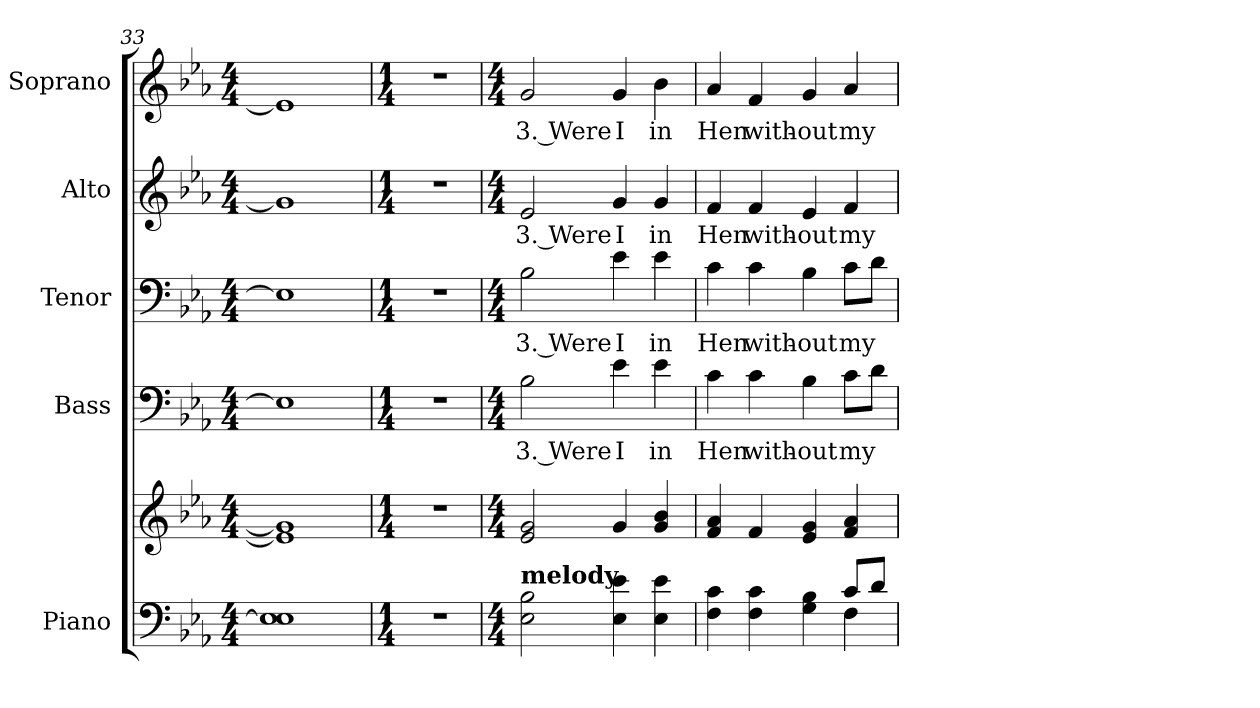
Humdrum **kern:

**kern	**kern	**kern	**text	**kern	**text	**kern	**text	**kern	**text
*part5	*part5	*part4	*part4	*part3	*part3	*part2	*part2	*part1	*part1
*staff6	*staff5	*staff4	*staff4	*staff3	*staff3	*staff2	*staff2	*staff1	*staff1
*I"Piano	*	*I"Bass	*	*I"Tenor	*	*I"Alto	*	*I"Soprano	*
*I'Pno.	*	*I'B.	*	*I'T.	*	*I'A.	*	*I'S.	*
*clefF4	*clefG2	*clefF4	*	*clefF4	*	*clefG2	*	*clefG2	*
*k[b-e-a-]	*k[b-e-a-]	*k[b-e-a-]	*	*k[b-e-a-]	*	*k[b-e-a-]	*	*k[b-e-a-]	*
*E-:	*E-:	*E-:	*	*E-:	*	*E-:	*	*E-:	*
*M4/4	*M4/4	*M4/4	*	*M4/4	*	*M4/4	*	*M4/4	*
=33	=33	=33	=33	=33	=33	=33	=33	=33	=33
1E-i] 1E-i	1e-i] 1gi]	1E-i]	.	1E-i]	.	1gi]	.	1e-i]	.
=34	=34	=34	=34	=34	=34	=34	=34	=34	=34
*M1/4	*M1/4	*M1/4	*	*M1/4	*	*M1/4	*	*M1/4	*
!LO:N:vis=1	!LO:N:vis=1	!LO:N:vis=1	!	!LO:N:vis=1	!	!LO:N:vis=1	!	!LO:N:vis=1	!
4r	4r	4r	.	4r	.	4r	.	4r	.
!!LO:PB:g=z
=35	=35	=35	=35	=35	=35	=35	=35	=35	=35
*M4/4	*M4/4	*M4/4	*	*M4/4	*	*M4/4	*	*M4/4	*
!	!	!	!LO:LY:b:color=#000000	!	!	!	!	!	!
!	!	!	!	!	!LO:LY:b:color=#000000	!	!	!	!
!	!	!	!	!	!	!	!LO:LY:b:color=#000000	!	!
!LO:TX:a:B:t=melody	!	!	!	!	!	!	!	!	!
!	!	!	!	!	!	!	!	!	!LO:LY:b:color=#000000
2E-i\ 2B-i	2e-i/ 2gi	2B-i\	3. Were	2B-i\	3. Were	2e-i/	3. Were	2gi/	3. Were
!	!	!	!LO:LY:b:color=#000000	!	!	!	!	!	!
!	!	!	!	!	!LO:LY:b:color=#000000	!	!	!	!
!	!	!	!	!	!	!	!LO:LY:b:color=#000000	!	!
!	!	!	!	!	!	!	!	!	!LO:LY:b:color=#000000
4E-i\ 4e-i	4gi/	4e-i\	I	4e-i\	I	4gi/	I	4gi/	I
!	!	!	!LO:LY:b:color=#000000	!	!	!	!	!	!
!	!	!	!	!	!LO:LY:b:color=#000000	!	!	!	!
!	!	!	!	!	!	!	!LO:LY:b:color=#000000	!	!
!	!	!	!	!	!	!	!	!	!LO:LY:b:color=#000000
4E-i\ 4e-i	4gi/ 4b-i	4e-i\	in	4e-i\	in	4gi/	in	4b-i\	in
=36	=36	=36	=36	=36	=36	=36	=36	=36	=36
*^	*	*	*	*	*	*	*	*	*
!	!	!	!	!LO:LY:b:color=#000000	!	!	!	!	!	!
!	!	!	!	!	!	!LO:LY:b:color=#000000	!	!	!	!
!	!	!	!	!	!	!	!	!LO:LY:b:color=#000000	!	!
!	!	!	!	!	!	!	!	!	!	!LO:LY:b:color=#000000
4Fi\ 4ci	2ryy	4fi/ 4a-i	4ci\	Hen	4ci\	Hen	4fi/	Hen	4a-i/	Hen
!	!	!	!	!LO:LY:b:color=#000000	!	!	!	!	!	!
!	!	!	!	!	!	!LO:LY:b:color=#000000	!	!	!	!
!	!	!	!	!	!	!	!	!LO:LY:b:color=#000000	!	!
!	!	!	!	!	!	!	!	!	!	!LO:LY:b:color=#000000
4Fi\ 4ci	.	4fi/	4ci\	with-	4ci\	with-	4fi/	with-	4fi/	with-
!	!	!	!	!LO:LY:b:color=#000000	!	!	!	!	!	!
!	!	!	!	!	!	!LO:LY:b:color=#000000	!	!	!	!
!	!	!	!	!	!	!	!	!LO:LY:b:color=#000000	!	!
!	!	!	!	!	!	!	!	!	!	!LO:LY:b:color=#000000
4Gi\ 4B-i	4ryy	4e-i/ 4gi	4B-i\	-out	4B-i\	-out	4e-i/	-out	4gi/	-out
!	!	!	!	!LO:LY:b:color=#000000	!	!	!	!	!	!
!	!	!	!	!	!	!LO:LY:b:color=#000000	!	!	!	!
!	!	!	!	!	!	!	!	!LO:LY:b:color=#000000	!	!
!	!	!	!	!	!	!	!	!	!	!LO:LY:b:color=#000000
8ci/L	4Fi\	4fi/ 4a-i	8ci\L	my	8ci\L	my	4fi/	my	4a-i/	my
8di/J	.	.	8di\J	.	8di\J	.	.	.	.	.
*v	*v	*	*	*	*	*	*	*	*	*
=	=	=	=	=	=	=	=	=	=
*-	*-	*-	*-	*-	*-	*-	*-	*-	*-
